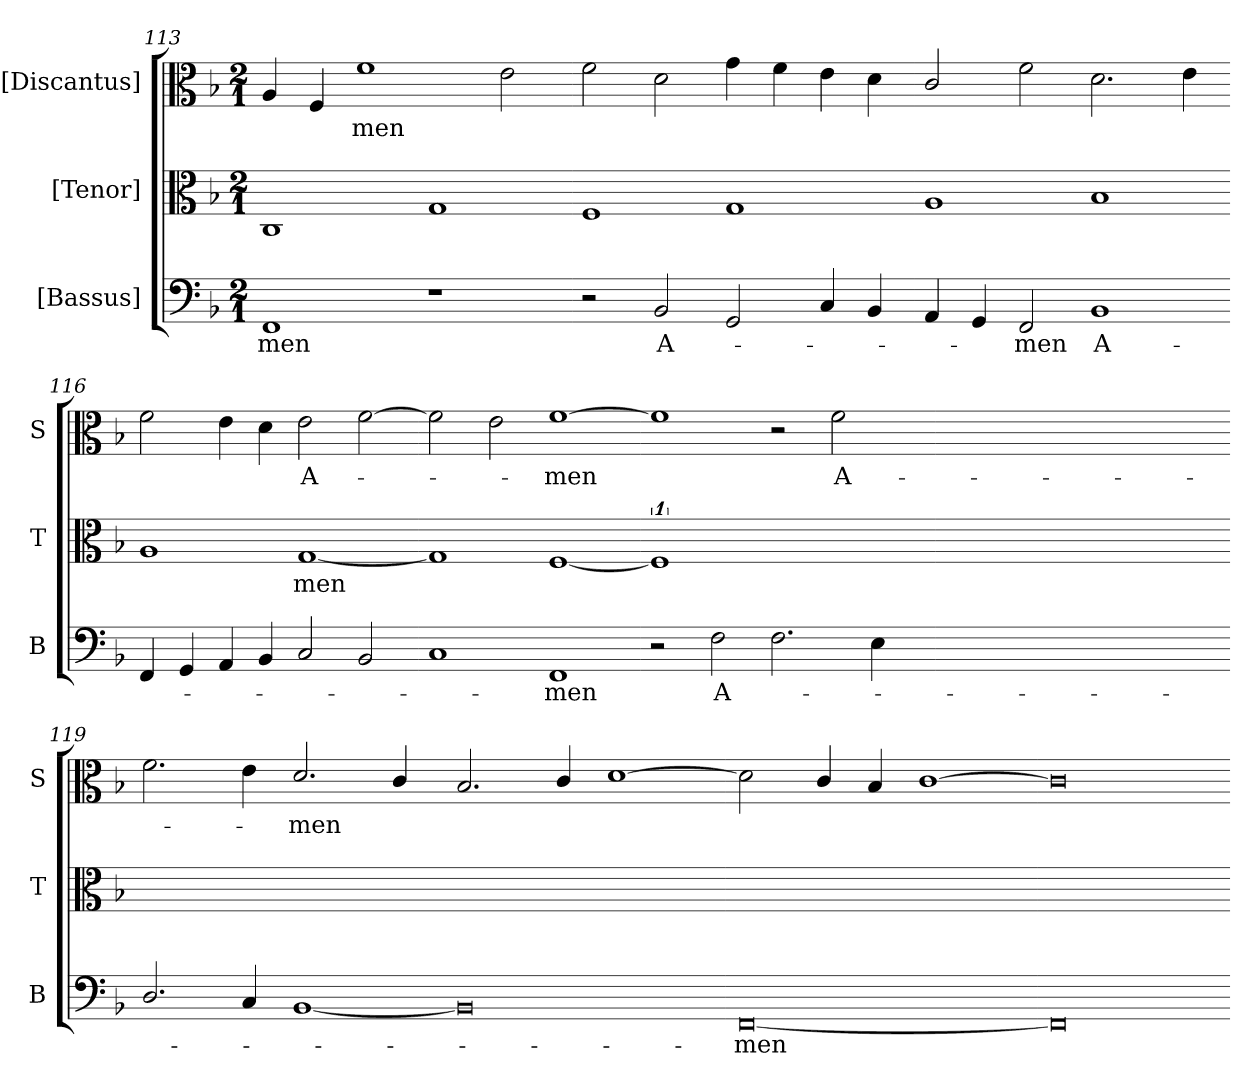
**kern	**text	**kern	**text	**kern	**text
*part3	*part3	*part2	*part2	*part1	*part1
*staff3	*staff3	*staff2	*staff2	*staff1	*staff1
*I"[Bassus]	*	*I"[Tenor]	*	*I"[Discantus]	*
*I'B	*	*I'T	*	*I'S	*
*clefF4	*	*clefC3	*	*clefC3	*
*k[b-]	*	*k[b-]	*	*k[b-]	*
*F:	*	*F:	*	*F:	*
*M2/1	*	*M2/1	*	*M2/1	*
=113	=113	=113	=113	=113	=113
1FF	-men	1C	.	4A/	.
.	.	.	.	4F/	.
.	.	.	.	1f	-men
1r	.	1G	.	.	.
.	.	.	.	2e\	.
=114-	=114-	=114-	=114-	=114-	=114-
2r	.	1F	.	2f\	.
2BB-/	A-	.	.	2d\	.
2GG/	.	1G	.	4g\	.
.	.	.	.	4f\	.
4C/	.	.	.	4e\	.
4BB-/	.	.	.	4d\	.
=115-	=115-	=115-	=115-	=115-	=115-
4AA/	.	1A	.	2c/	.
4GG/	.	.	.	.	.
2FF/	-men	.	.	2f\	.
!	!LO:LY:i	!	!	!	!
1BB-	A-	1B-	.	2.d\	.
.	.	.	.	4e\	.
=116-	=116-	=116-	=116-	=116-	=116-
4FF/	.	1A	.	2f\	.
4GG/	.	.	.	.	.
4AA/	.	.	.	4e\	.
4BB-/	.	.	.	4d\	.
2C/	.	[1G	-men	2e\	A-
2BB-/	.	.	.	[2f\	.
=117-	=117-	=117-	=117-	=117-	=117-
1C	.	1G]	.	2f\]	.
.	.	.	.	2e\	.
!	!LO:LY:i	!	!	!	!
1FF	-men	[1F	.	[1f	-men
=118-	=118-	=118-	=118-	=118-	=118-
2r	.	1%10F]	.	1f]	.
2F\	A-	.	.	.	.
2.F\	.	.	.	2r	.
.	.	.	.	2f\	A-
4E\	.	.	.	.	.
000ryy	.	.	.	000ryy	.
=119-	=119-	=119-	=119-	=119-	=119-
2.D/	.	0ryy	.	2.f\	.
4C/	.	.	.	4e\	.
[1BB-	.	.	.	2.d/	-men
.	.	.	.	4c/	.
=120-	=120-	=120-	=120-	=120-	=120-
0BB-]	.	0ryy	.	2.B-/	.
.	.	.	.	4c/	.
.	.	.	.	[1d	.
=121-	=121-	=121-	=121-	=121-	=121-
[0FF	-men	0ryy	.	2d]	.
.	.	.	.	4c/	.
.	.	.	.	4B-/	.
.	.	.	.	[1c	.
=122-	=122-	=122-	=122-	=122-	=122-
0FF]	.	0ryy	.	0c]	.
=-	=-	=-	=-	=-	=-
*-	*-	*-	*-	*-	*-
